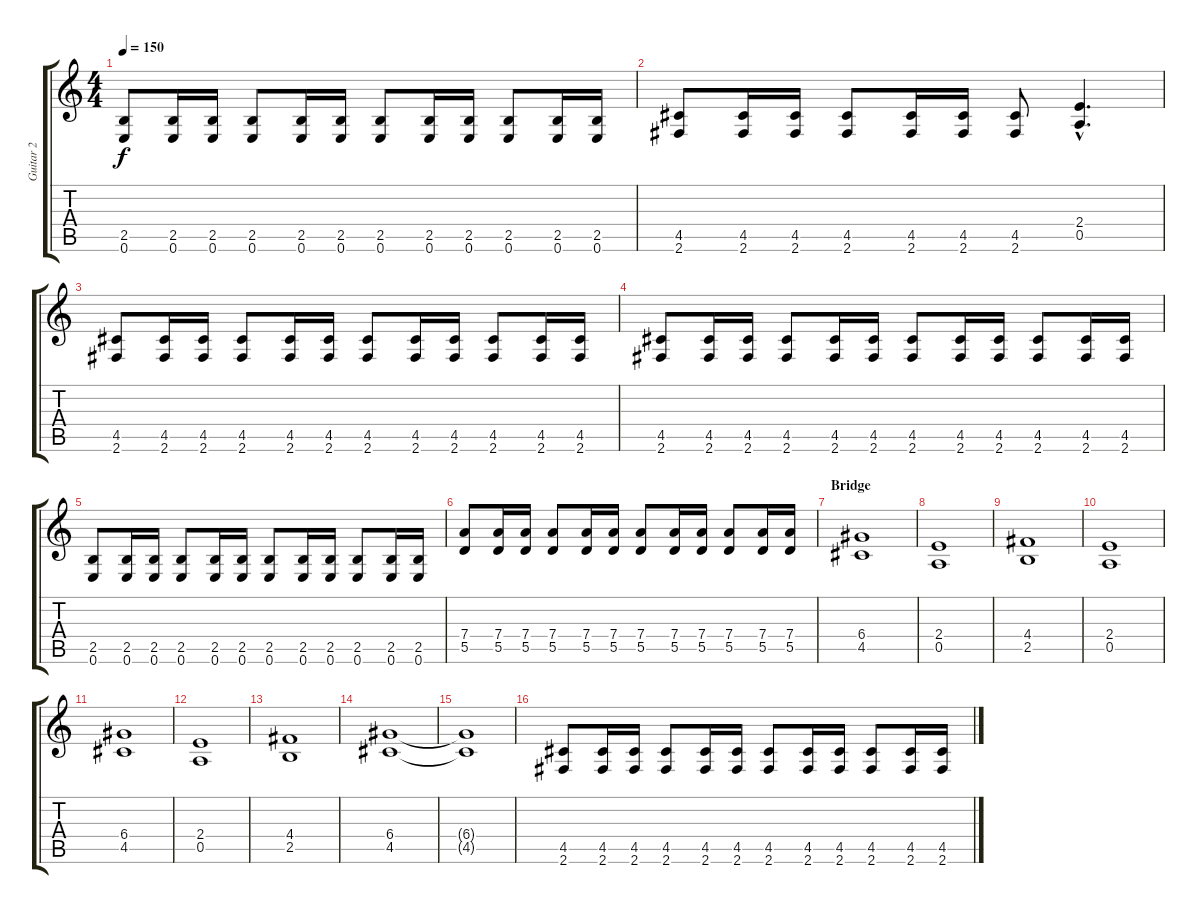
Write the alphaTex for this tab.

\track ("Guitar 2" "Guitar 2") {instrument overdrivenguitar}
\staff {score tabs}
\tuning (E4 B3 G3 D3 A2 E2) {hide}
\ts (4 4)
\tempo 150
\clef g2
\ks c
(2.5 0.6).8{dy f} (2.5 0.6).16 (2.5 0.6).16 (2.5 0.6).8 (2.5 0.6).16 (2.5 0.6).16 (2.5 0.6).8 (2.5 0.6).16 (2.5 0.6).16 (2.5 0.6).8 (2.5 0.6).16 (2.5 0.6).16 |
(4.5 2.6).8 (4.5 2.6).16 (4.5 2.6).16 (4.5 2.6).8 (4.5 2.6).16 (4.5 2.6).16 (4.5 2.6).8 (2.4{hac} 0.5{hac}).4{d} |
(4.5 2.6).8 (4.5 2.6).16 (4.5 2.6).16 (4.5 2.6).8 (4.5 2.6).16 (4.5 2.6).16 (4.5 2.6).8 (4.5 2.6).16 (4.5 2.6).16 (4.5 2.6).8 (4.5 2.6).16 (4.5 2.6).16 |
(4.5 2.6).8 (4.5 2.6).16 (4.5 2.6).16 (4.5 2.6).8 (4.5 2.6).16 (4.5 2.6).16 (4.5 2.6).8 (4.5 2.6).16 (4.5 2.6).16 (4.5 2.6).8 (4.5 2.6).16 (4.5 2.6).16 |
(2.5 0.6).8 (2.5 0.6).16 (2.5 0.6).16 (2.5 0.6).8 (2.5 0.6).16 (2.5 0.6).16 (2.5 0.6).8 (2.5 0.6).16 (2.5 0.6).16 (2.5 0.6).8 (2.5 0.6).16 (2.5 0.6).16 |
(7.4 5.5).8 (7.4 5.5).16 (7.4 5.5).16 (7.4 5.5).8 (7.4 5.5).16 (7.4 5.5).16 (7.4 5.5).8 (7.4 5.5).16 (7.4 5.5).16 (7.4 5.5).8 (7.4 5.5).16 (7.4 5.5).16 |
\section ("" "Bridge")
(6.4 4.5).1 |
(2.4 0.5).1 |
(4.4 2.5).1 |
(2.4 0.5).1 |
(6.4 4.5).1 |
(2.4 0.5).1 |
(4.4 2.5).1 |
(6.4 4.5).1 |
(6.4{t} 4.5{t}).1 |
(4.5 2.6).8 (4.5 2.6).16 (4.5 2.6).16 (4.5 2.6).8 (4.5 2.6).16 (4.5 2.6).16 (4.5 2.6).8 (4.5 2.6).16 (4.5 2.6).16 (4.5 2.6).8 (4.5 2.6).16 (4.5 2.6).16
